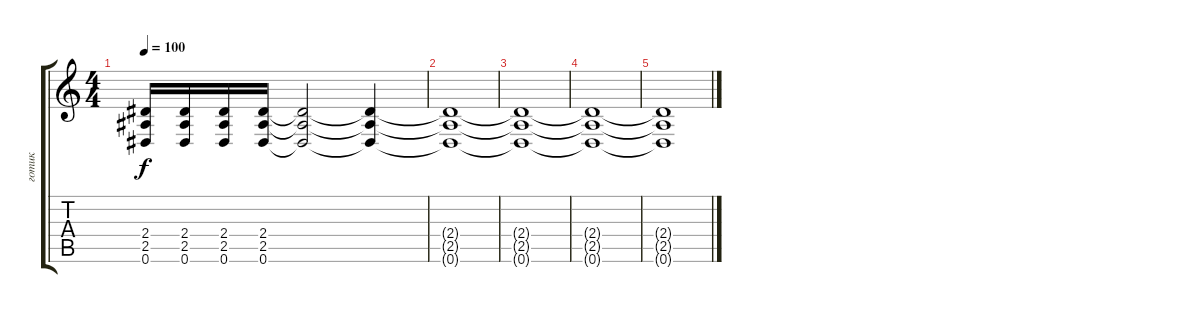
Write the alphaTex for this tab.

\track ("готик" "готик") {instrument distortionguitar}
\staff {score tabs}
\tuning (Eb4 Bb3 Gb3 Db3 Ab2 Eb2) {hide}
\ts (4 4)
\tempo 100
\clef g2
\ks c
(2.4 2.5 0.6).16{dy f} (2.4 2.5 0.6).16 (2.4 2.5 0.6).16 (2.4 2.5 0.6).16 (2.4{t} 2.5{t} 0.6{t}).2 (2.4{t} 2.5{t} 0.6{t}).4 |
(2.4{t} 2.5{t} 0.6{t}).1 |
(2.4{t} 2.5{t} 0.6{t}).1 |
(2.4{t} 2.5{t} 0.6{t}).1 |
(2.4{t} 2.5{t} 0.6{t}).1
